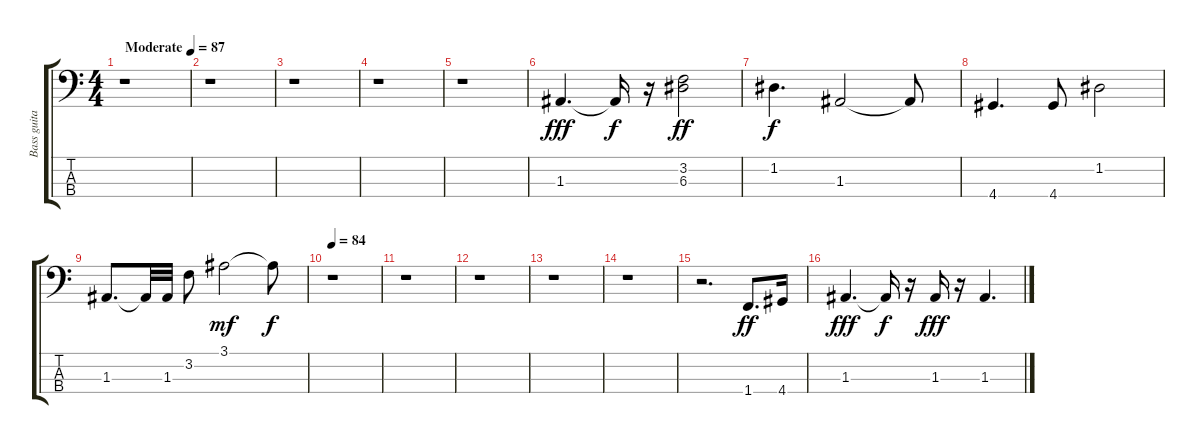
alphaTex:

\track ("Bass guitar" "Bass guita") {instrument electricbassfinger}
\staff {score tabs}
\tuning (G2 D2 A1 E1) {hide}
\ts (4 4)
\tempo (87 "Moderate")
\clef f4
\ks c
r.1{dy fff instrument electricbassfinger} |
r.1 |
r.1 |
r.1 |
r.1 |
1.3.4{d} 1.3{t}.16{dy f} r.16 (3.2 6.3).2{dy ff} |
1.2.4{d dy f} 1.3.2 1.3{t}.8 |
4.4.4{d} 4.4.8 1.2.2 |
1.3.8{d} 1.3{t}.32 1.3.32 3.2.8 3.1.2{dy mf} 3.1{t}.8{dy f} |
\tempo 84
r.1 |
r.1 |
r.1 |
r.1 |
r.1 |
r.2{d} 1.4.8{d dy ff} 4.4.16 |
1.3.4{d dy fff} 1.3{t}.16{dy f} r.16 1.3.16{dy fff} r.16 1.3.4{d}
